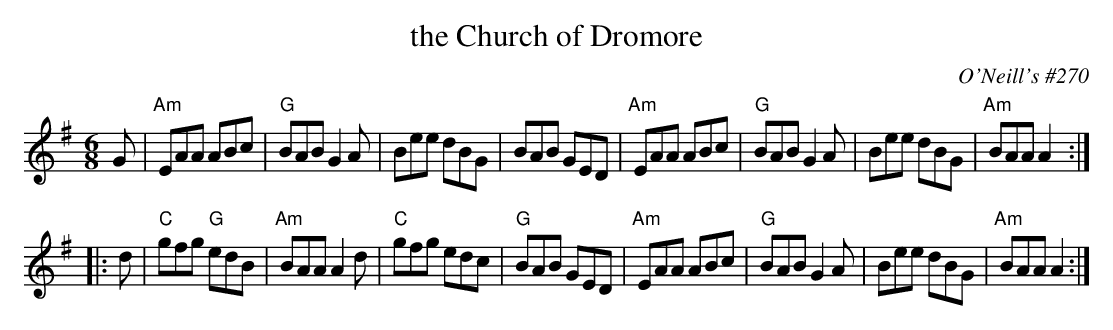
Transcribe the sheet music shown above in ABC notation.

X:1
T: the Church of Dromore
O: O'Neill's #270
M: 6/8
L: 1/8
K: Ador
G \
| "Am"EAA ABc | "G"BAB G2A | Bee dBG | BAB GED \
| "Am"EAA ABc | "G"BAB G2A | Bee dBG | "Am"BAA A2 :|
|: d \
| "C"gfg "G"edB | "Am"BAA A2d | "C"gfg edc | "G"BAB GED \
| "Am"EAA ABc | "G"BAB G2A | Bee dBG | "Am"BAA A2 :|
